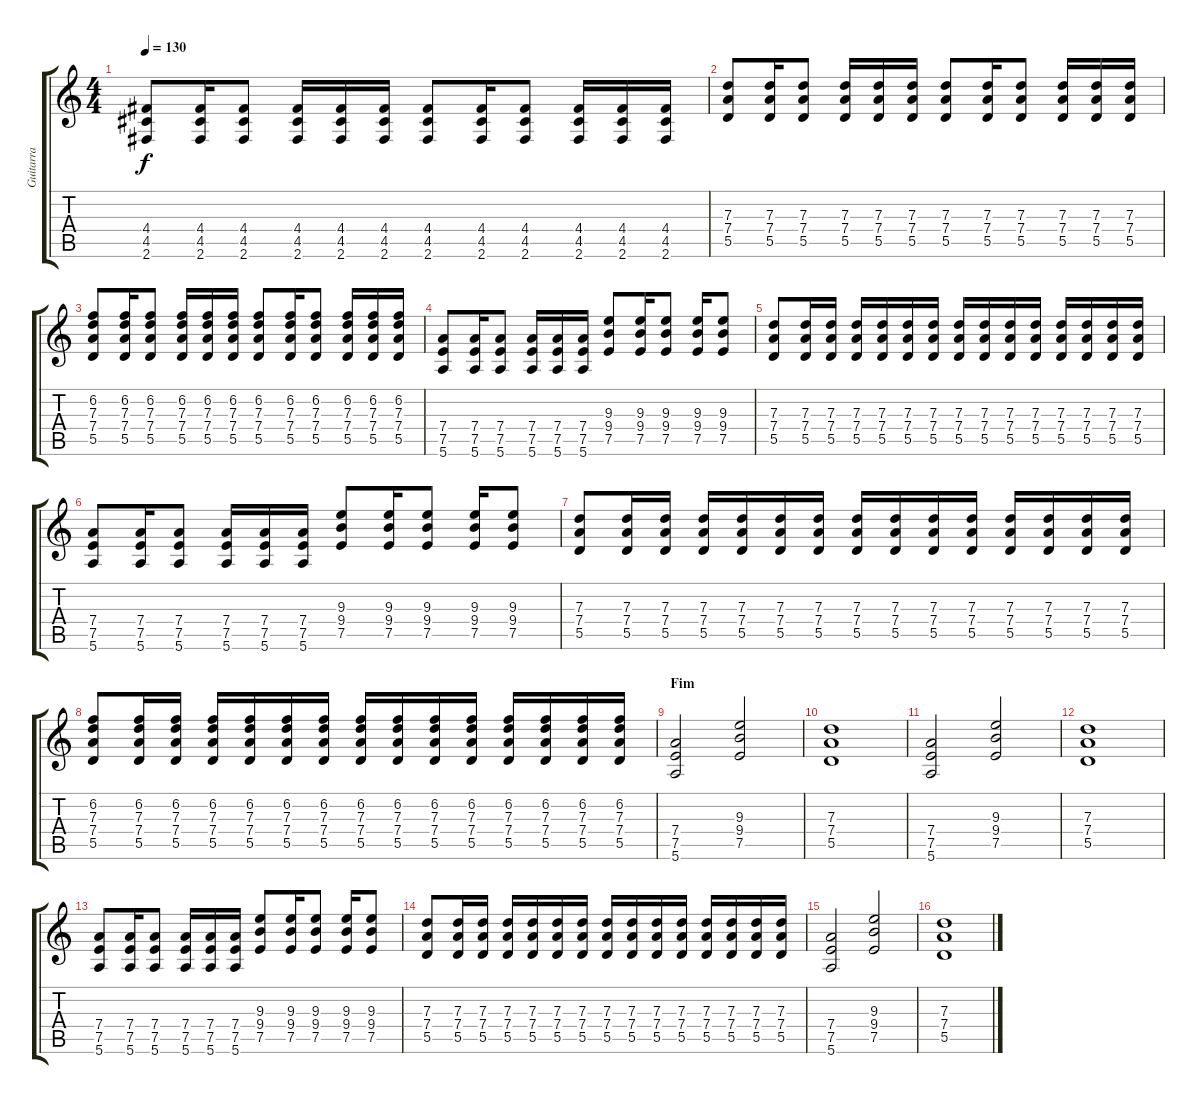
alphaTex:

\track ("Guitarra" "Guitarra") {instrument distortionguitar}
\staff {score tabs}
\tuning (E4 B3 G3 D3 A2 E2) {hide}
\ts (4 4)
\tempo 130
\clef g2
\ks c
(4.4 4.5 2.6).8{dy f} (4.4 4.5 2.6).16 (4.4 4.5 2.6).8 (4.4 4.5 2.6).16 (4.4 4.5 2.6).16 (4.4 4.5 2.6).16 (4.4 4.5 2.6).8 (4.4 4.5 2.6).16 (4.4 4.5 2.6).8 (4.4 4.5 2.6).16 (4.4 4.5 2.6).16 (4.4 4.5 2.6).16 |
(7.3 7.4 5.5).8 (7.3 7.4 5.5).16 (7.3 7.4 5.5).8 (7.3 7.4 5.5).16 (7.3 7.4 5.5).16 (7.3 7.4 5.5).16 (7.3 7.4 5.5).8 (7.3 7.4 5.5).16 (7.3 7.4 5.5).8 (7.3 7.4 5.5).16 (7.3 7.4 5.5).16 (7.3 7.4 5.5).16 |
(6.2 7.3 7.4 5.5).8 (6.2 7.3 7.4 5.5).16 (6.2 7.3 7.4 5.5).8 (6.2 7.3 7.4 5.5).16 (6.2 7.3 7.4 5.5).16 (6.2 7.3 7.4 5.5).16 (6.2 7.3 7.4 5.5).8 (6.2 7.3 7.4 5.5).16 (6.2 7.3 7.4 5.5).8 (6.2 7.3 7.4 5.5).16 (6.2 7.3 7.4 5.5).16 (6.2 7.3 7.4 5.5).16 |
(7.4 7.5 5.6).8 (7.4 7.5 5.6).16 (7.4 7.5 5.6).8 (7.4 7.5 5.6).16 (7.4 7.5 5.6).16 (7.4 7.5 5.6).16 (9.3 9.4 7.5).8 (9.3 9.4 7.5).16 (9.3 9.4 7.5).8 (9.3 9.4 7.5).16 (9.3 9.4 7.5).8 |
(7.3 7.4 5.5).8 (7.3 7.4 5.5).16 (7.3 7.4 5.5).16 (7.3 7.4 5.5).16 (7.3 7.4 5.5).16 (7.3 7.4 5.5).16 (7.3 7.4 5.5).16 (7.3 7.4 5.5).16 (7.3 7.4 5.5).16 (7.3 7.4 5.5).16 (7.3 7.4 5.5).16 (7.3 7.4 5.5).16 (7.3 7.4 5.5).16 (7.3 7.4 5.5).16 (7.3 7.4 5.5).16 |
(7.4 7.5 5.6).8 (7.4 7.5 5.6).16 (7.4 7.5 5.6).8 (7.4 7.5 5.6).16 (7.4 7.5 5.6).16 (7.4 7.5 5.6).16 (9.3 9.4 7.5).8 (9.3 9.4 7.5).16 (9.3 9.4 7.5).8 (9.3 9.4 7.5).16 (9.3 9.4 7.5).8 |
(7.3 7.4 5.5).8 (7.3 7.4 5.5).16 (7.3 7.4 5.5).16 (7.3 7.4 5.5).16 (7.3 7.4 5.5).16 (7.3 7.4 5.5).16 (7.3 7.4 5.5).16 (7.3 7.4 5.5).16 (7.3 7.4 5.5).16 (7.3 7.4 5.5).16 (7.3 7.4 5.5).16 (7.3 7.4 5.5).16 (7.3 7.4 5.5).16 (7.3 7.4 5.5).16 (7.3 7.4 5.5).16 |
(6.2 7.3 7.4 5.5).8 (6.2 7.3 7.4 5.5).16 (6.2 7.3 7.4 5.5).16 (6.2 7.3 7.4 5.5).16 (6.2 7.3 7.4 5.5).16 (6.2 7.3 7.4 5.5).16 (6.2 7.3 7.4 5.5).16 (6.2 7.3 7.4 5.5).16 (6.2 7.3 7.4 5.5).16 (6.2 7.3 7.4 5.5).16 (6.2 7.3 7.4 5.5).16 (6.2 7.3 7.4 5.5).16 (6.2 7.3 7.4 5.5).16 (6.2 7.3 7.4 5.5).16 (6.2 7.3 7.4 5.5).16 |
\section ("" "Fim")
(7.4 7.5 5.6).2 (9.3 9.4 7.5).2 |
(7.3 7.4 5.5).1 |
(7.4 7.5 5.6).2 (9.3 9.4 7.5).2 |
(7.3 7.4 5.5).1 |
(7.4 7.5 5.6).8 (7.4 7.5 5.6).16 (7.4 7.5 5.6).8 (7.4 7.5 5.6).16 (7.4 7.5 5.6).16 (7.4 7.5 5.6).16 (9.3 9.4 7.5).8 (9.3 9.4 7.5).16 (9.3 9.4 7.5).8 (9.3 9.4 7.5).16 (9.3 9.4 7.5).8 |
(7.3 7.4 5.5).8 (7.3 7.4 5.5).16 (7.3 7.4 5.5).16 (7.3 7.4 5.5).16 (7.3 7.4 5.5).16 (7.3 7.4 5.5).16 (7.3 7.4 5.5).16 (7.3 7.4 5.5).16 (7.3 7.4 5.5).16 (7.3 7.4 5.5).16 (7.3 7.4 5.5).16 (7.3 7.4 5.5).16 (7.3 7.4 5.5).16 (7.3 7.4 5.5).16 (7.3 7.4 5.5).16 |
(7.4 7.5 5.6).2 (9.3 9.4 7.5).2 |
(7.3 7.4 5.5).1
